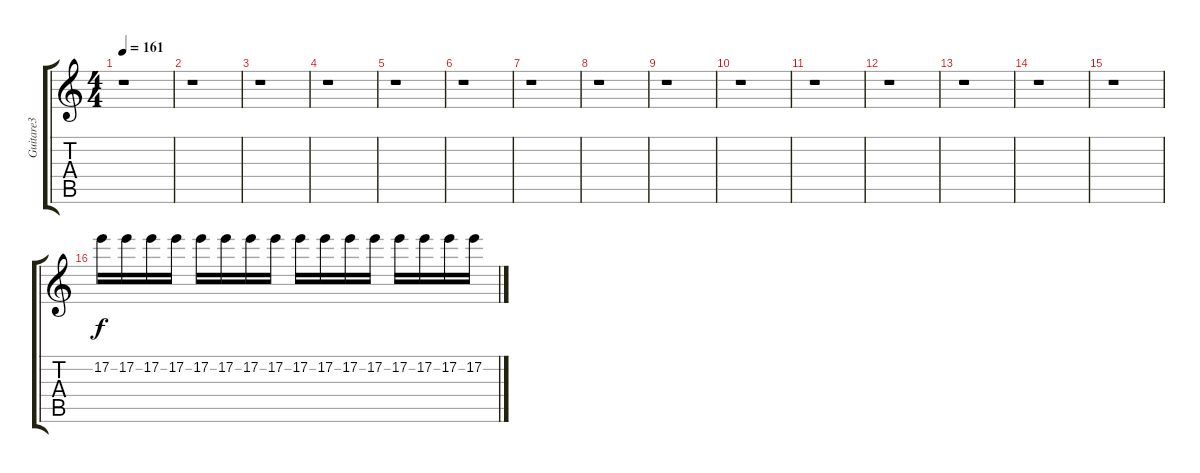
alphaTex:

\track ("Guitare3" "Guitare3") {instrument overdrivenguitar}
\staff {score tabs}
\tuning (E4 B3 G3 D3 A2 E2) {hide}
\ts (4 4)
\tempo 161
\clef g2
\ks c
r.1{dy f} |
r.1 |
r.1 |
r.1 |
r.1 |
r.1 |
r.1 |
r.1 |
r.1 |
r.1 |
r.1 |
r.1 |
r.1 |
r.1 |
r.1 |
17.2.16{volume 0} 17.2.16{volume 5} 17.2.16 17.2.16 17.2.16 17.2.16 17.2.16 17.2.16 17.2.16 17.2.16 17.2.16 17.2.16 17.2.16 17.2.16 17.2.16 17.2.16
